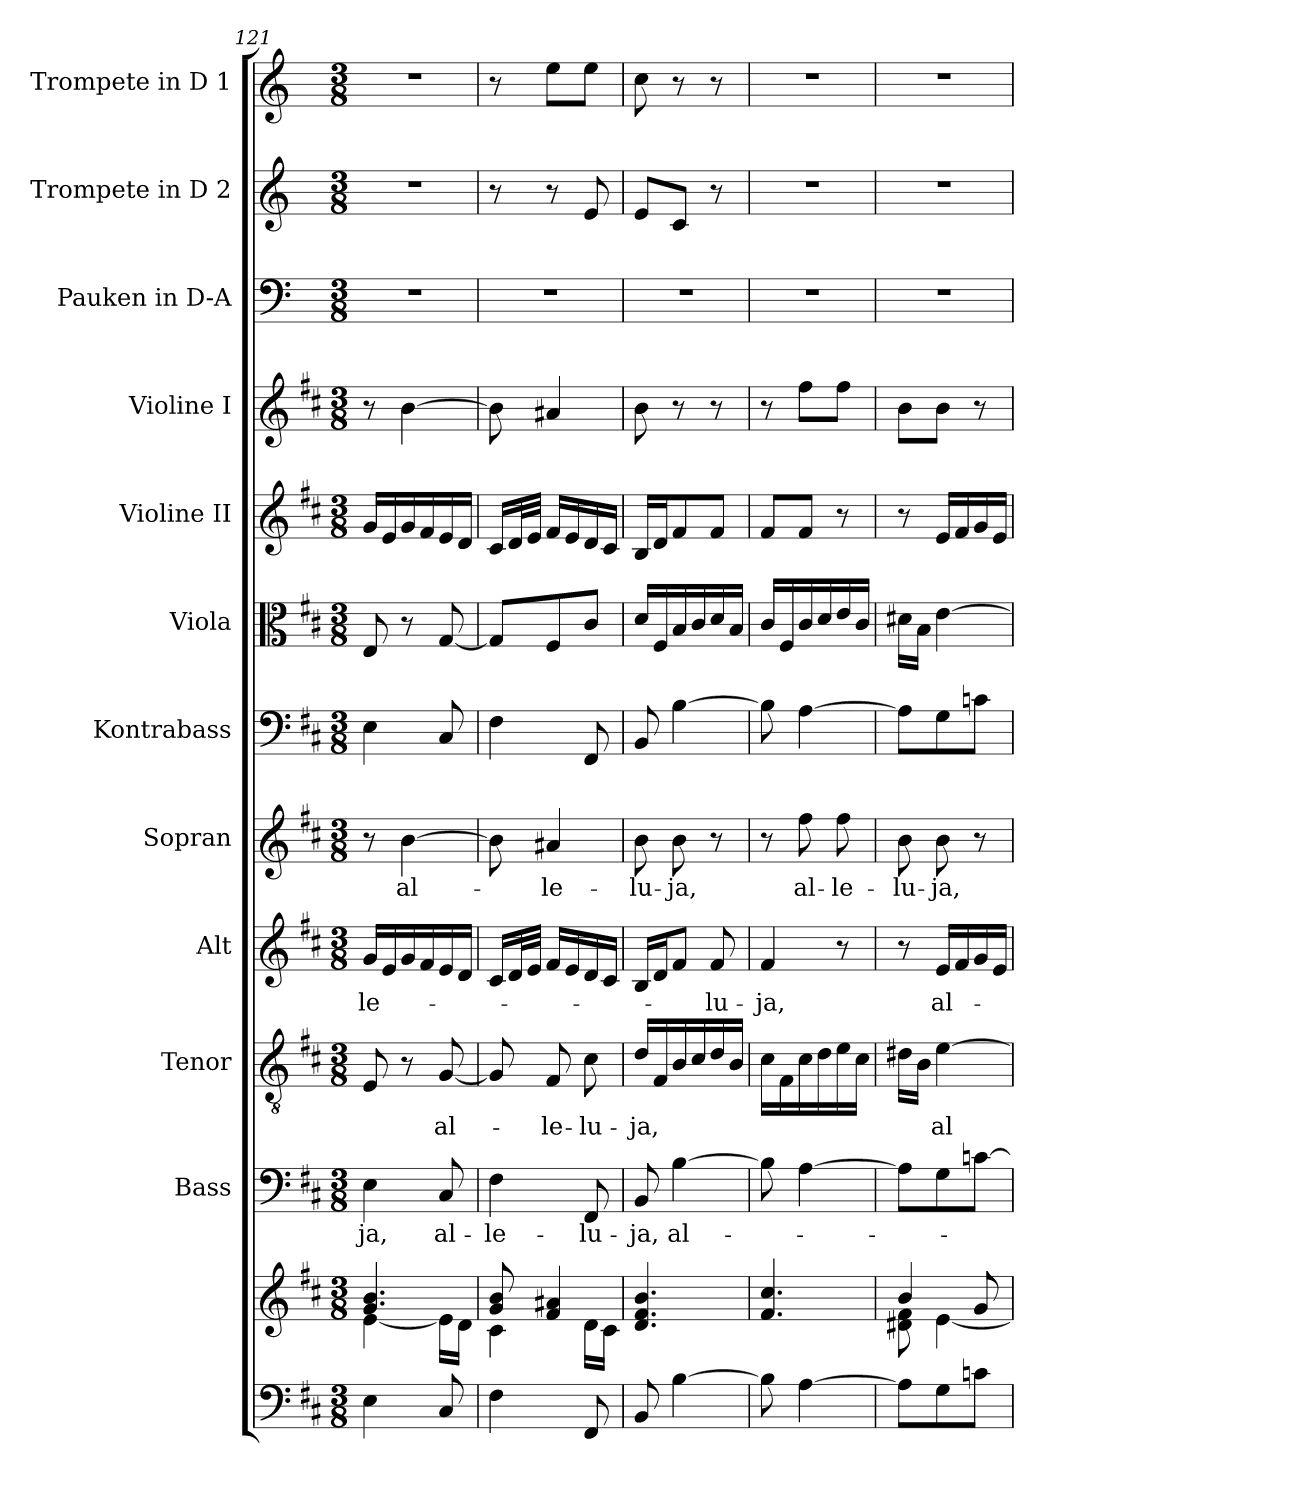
**kern	**kern	**kern	**text	**kern	**text	**kern	**text	**kern	**text	**kern	**kern	**kern	**kern	**kern	**kern	**kern
*part12	*part12	*part11	*part11	*part10	*part10	*part9	*part9	*part8	*part8	*part7	*part6	*part5	*part4	*part3	*part2	*part1
*staff13	*staff12	*staff11	*staff11	*staff10	*staff10	*staff9	*staff9	*staff8	*staff8	*staff7	*staff6	*staff5	*staff4	*staff3	*staff2	*staff1
*	*	*I"Bass	*	*I"Tenor	*	*I"Alt	*	*I"Sopran	*	*I"Kontrabass	*I"Viola	*I"Violine II	*I"Violine I	*I"Pauken in D-A	*I"Trompete in D 2	*I"Trompete in D 1
*	*	*I'B.	*	*I'T.	*	*I'A.	*	*I'S.	*	*I'Kb.	*I'Vla.	*I'Vl. II	*I'Vl. I	*I'Pauk.	*I'Trp. D 2	*I'Trp. D 1
*clefF4	*clefG2	*clefF4	*	*clefGv2	*	*clefG2	*	*clefG2	*	*clefF4	*clefC3	*clefG2	*clefG2	*clefF4	*clefG2	*clefG2
*	*	*	*	*	*	*	*	*	*	*ITrd7c12	*	*	*	*ITrd-1c-2	*ITrd-1c-2	*ITrd-1c-2
*k[f#c#]	*k[f#c#]	*k[f#c#]	*	*k[f#c#]	*	*k[f#c#]	*	*k[f#c#]	*	*k[f#c#]	*k[f#c#]	*k[f#c#]	*k[f#c#]	*k[f#c#]	*k[f#c#]	*k[f#c#]
*D:	*D:	*D:	*	*D:	*	*D:	*	*D:	*	*D:	*D:	*D:	*D:	*D:	*D:	*D:
*M3/8	*M3/8	*M3/8	*	*M3/8	*	*M3/8	*	*M3/8	*	*M3/8	*M3/8	*M3/8	*M3/8	*M3/8	*M3/8	*M3/8
=121	=121	=121	=121	=121	=121	=121	=121	=121	=121	=121	=121	=121	=121	=121	=121	=121
*	*^	*	*	*	*	*	*	*	*	*	*	*	*	*	*	*
!	!	!	!	!LO:LY:b	!	!	!	!LO:LY:b	!	!	!	!	!	!	!	!	!
4E\	4.g/ 4.b/	[<4e\	4E\	-ja,	8E/	.	16g/LL	-le-	8r	.	4EE\	8E/	16g/LL	8r	4.r	4.r	4.r
.	.	.	.	.	.	.	16e/	.	.	.	.	.	16e/	.	.	.	.
!	!	!	!	!	!	!	!	!	!	!LO:LY:b	!	!	!	!	!	!	!
.	.	.	.	.	8r	.	16g/	.	[4b\	al-	.	8r	16g/	[4b\	.	.	.
.	.	.	.	.	.	.	16f#/	.	.	.	.	.	16f#/	.	.	.	.
!	!	!	!	!LO:LY:b	!	!LO:LY:b	!	!	!	!	!	!	!	!	!	!	!
8C#/	.	16e\LL]	8C#/	al-	[8G/	al-	16e/	.	.	.	8CC#/	[8G/	16e/	.	.	.	.
.	.	16d\JJ	.	.	.	.	16d/JJ	.	.	.	.	.	16d/JJ	.	.	.	.
=122	=122	=122	=122	=122	=122	=122	=122	=122	=122	=122	=122	=122	=122	=122	=122	=122	=122
!	!	!	!	!LO:LY:b	!	!	!	!	!	!	!	!	!	!	!	!	!
4F#\	8g/ 8b/	4c#\	4F#\	-le-	8G/]	.	16c#/LL	.	8b\]	.	4FF#\	8G/L]	16c#/LL	8b\]	4.r	8r	8r
.	.	.	.	.	.	.	32d/L	.	.	.	.	.	32d/L	.	.	.	.
.	.	.	.	.	.	.	32e/JJJ	.	.	.	.	.	32e/JJJ	.	.	.	.
!	!	!	!	!	!	!LO:LY:b	!	!	!	!LO:LY:b	!	!	!	!	!	!	!
.	4f#/ 4a#X/	.	.	.	8F#/	-le-	16f#/LL	.	4a#X/	-le-	.	8F#/	16f#/LL	4a#X/	.	8r	8ff#\L
.	.	.	.	.	.	.	16e/	.	.	.	.	.	16e/	.	.	.	.
!	!	!	!	!LO:LY:b	!	!LO:LY:b	!	!	!	!	!	!	!	!	!	!	!
8FF#/	.	16d\LL	8FF#/	-lu-	8c#\	-lu-	16d/	.	.	.	8FFF#/	8c#/J	16d/	.	.	8f#/	8ff#\J
.	.	16c#\JJ	.	.	.	.	16c#/JJ	.	.	.	.	.	16c#/JJ	.	.	.	.
=123	=123	=123	=123	=123	=123	=123	=123	=123	=123	=123	=123	=123	=123	=123	=123	=123	=123
!	!	!	!	!LO:LY:b	!	!LO:LY:b	!	!	!	!LO:LY:b	!	!	!	!	!	!	!
*	*v	*v	*	*	*	*	*	*	*	*	*	*	*	*	*	*	*
8BB/	4.d/ 4.f#/ 4.b/	8BB/	-ja,	16d/LL	-ja,	16B/LL	.	8b\	-lu-	8BBB/	16d/LL	16B/LL	8b\	4.r	8f#/L	8dd\
.	.	.	.	16F#/	.	16d/J	.	.	.	.	16F#/	16d/J	.	.	.	.
!	!	!	!LO:LY:b	!	!	!	!	!	!LO:LY:b	!	!	!	!	!	!	!
[4B\	.	[4B\	al-	16B/	.	8f#/J	.	8b\	-ja,	[4BB\	16B/	8f#/	8r	.	8d/J	8r
.	.	.	.	16c#/	.	.	.	.	.	.	16c#/	.	.	.	.	.
!	!	!	!	!	!	!	!LO:LY:b	!	!	!	!	!	!	!	!	!
.	.	.	.	16d/	.	8f#/	-lu-	8r	.	.	16d/	8f#/J	8r	.	8r	8r
.	.	.	.	16B/JJ	.	.	.	.	.	.	16B/JJ	.	.	.	.	.
=124	=124	=124	=124	=124	=124	=124	=124	=124	=124	=124	=124	=124	=124	=124	=124	=124
!	!	!	!	!	!	!	!LO:LY:b	!	!	!	!	!	!	!	!	!
8B\]	4.f#/ 4.cc#/	8B\]	.	16c#\LL	.	4f#/	-ja,	8r	.	8BB\]	16c#/LL	8f#/L	8r	4.r	4.r	4.r
.	.	.	.	16F#\	.	.	.	.	.	.	16F#/	.	.	.	.	.
!	!	!	!	!	!	!	!	!	!LO:LY:b	!	!	!	!	!	!	!
[4A\	.	[4A\	.	16c#\	.	.	.	8ff#\	al-	[4AA\	16c#/	8f#/J	8ff#\L	.	.	.
.	.	.	.	16d\	.	.	.	.	.	.	16d/	.	.	.	.	.
!	!	!	!	!	!	!	!	!	!LO:LY:b	!	!	!	!	!	!	!
.	.	.	.	16e\	.	8r	.	8ff#\	-le-	.	16e/	8r	8ff#\J	.	.	.
.	.	.	.	16c#\JJ	.	.	.	.	.	.	16c#/JJ	.	.	.	.	.
!!LO:PB:g=z
=125	=125	=125	=125	=125	=125	=125	=125	=125	=125	=125	=125	=125	=125	=125	=125	=125
*	*^	*	*	*	*	*	*	*	*	*	*	*	*	*	*	*
!	!	!	!	!	!	!	!	!	!	!LO:LY:b	!	!	!	!	!	!	!
8A\L]	4b/	8d#X\ 8f#\	8A\L]	.	16d#X\LL	.	8r	.	8b\	-lu-	8AA\L]	16d#X\LL	8r	8b\L	4.r	4.r	4.r
.	.	.	.	.	16B\JJ	.	.	.	.	.	.	16B\JJ	.	.	.	.	.
!	!	!	!	!	!	!LO:LY:b	!	!LO:LY:b	!	!LO:LY:b	!	!	!	!	!	!	!
8G\	.	[<4e\	8G\	.	[4e\	al-	16e/LL	al-	8b\	-ja,	8GG\	[4e\	16e/LL	8b\J	.	.	.
.	.	.	.	.	.	.	16f#/	.	.	.	.	.	16f#/	.	.	.	.
8cn\J	8g/	.	[8cn\J	.	.	.	16g/	.	8r	.	8Cn\J	.	16g/	8r	.	.	.
.	.	.	.	.	.	.	16e/JJ	.	.	.	.	.	16e/JJ	.	.	.	.
*	*v	*v	*	*	*	*	*	*	*	*	*	*	*	*	*	*	*
=	=	=	=	=	=	=	=	=	=	=	=	=	=	=	=	=
*-	*-	*-	*-	*-	*-	*-	*-	*-	*-	*-	*-	*-	*-	*-	*-	*-
